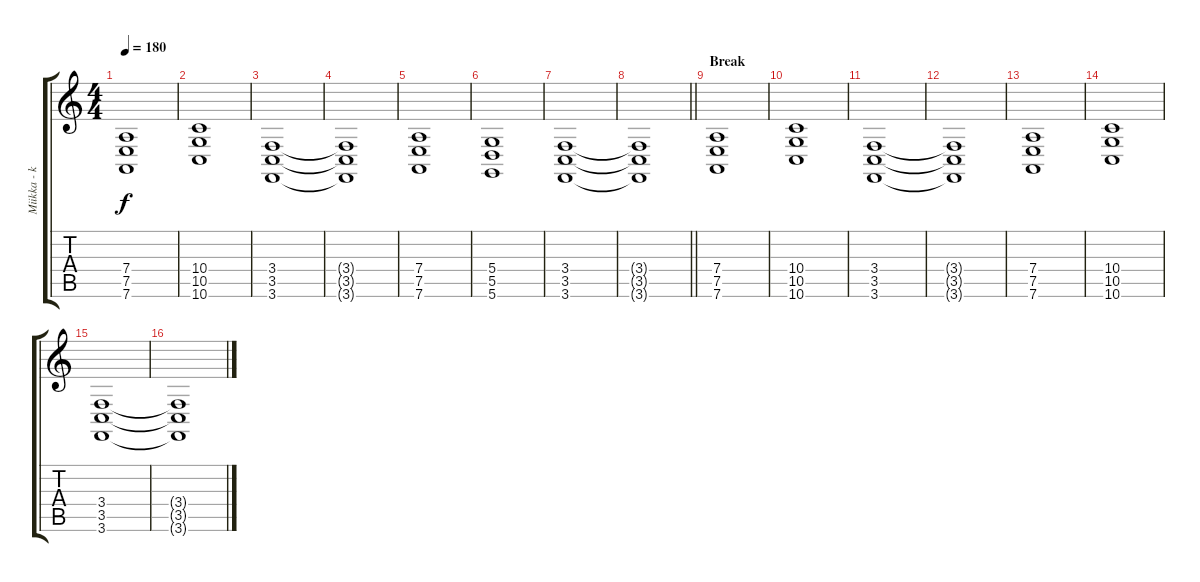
\track ("Miikka - keys" "Miikka - k") {instrument electricpiano1}
\staff {score tabs}
\tuning (E4 B3 G3 D3 A2 D2) {hide}
\ts (4 4)
\tempo 180
\clef g2
\ks c
(7.4 7.5 7.6).1{dy f} |
(10.4 10.5 10.6).1 |
(3.4 3.5 3.6).1 |
(3.4{t} 3.5{t} 3.6{t}).1 |
(7.4 7.5 7.6).1 |
(5.4 5.5 5.6).1 |
(3.4 3.5 3.6).1 |
\barLineRight lightlight
(3.4{t} 3.5{t} 3.6{t}).1 |
\section ("" "Break")
(7.4 7.5 7.6).1 |
(10.4 10.5 10.6).1 |
(3.4 3.5 3.6).1 |
(3.4{t} 3.5{t} 3.6{t}).1 |
(7.4 7.5 7.6).1 |
(10.4 10.5 10.6).1 |
(3.4 3.5 3.6).1 |
(3.4{t} 3.5{t} 3.6{t}).1
